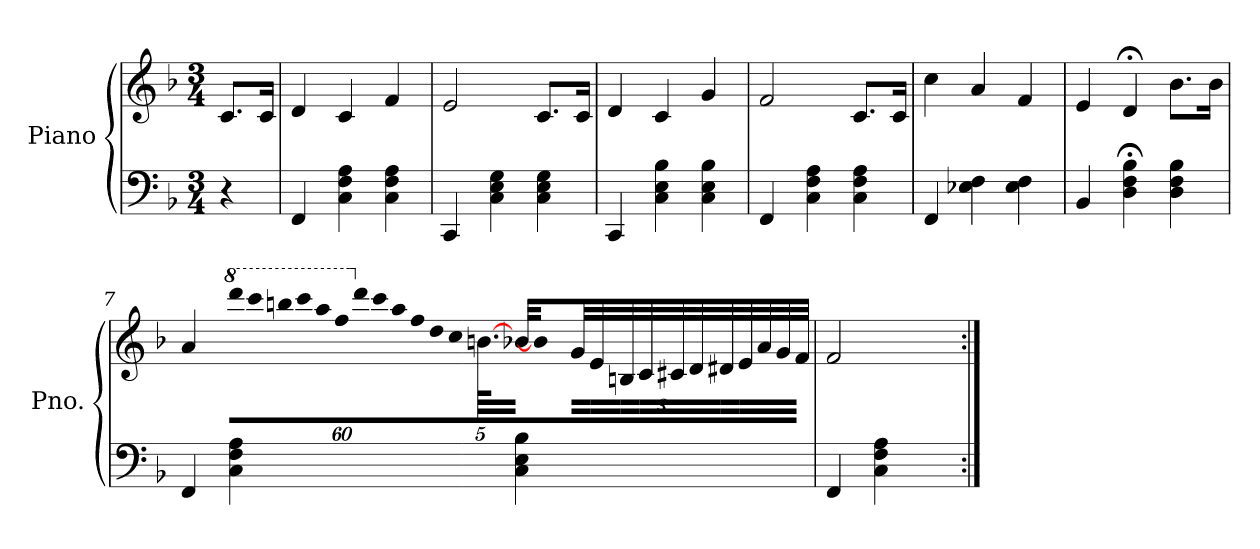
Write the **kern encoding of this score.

**kern	**kern
*part1	*part1
*staff2	*staff1
*I"Piano	*
*I'Pno.	*
*clefF4	*clefG2
*k[b-]	*k[b-]
*M3/4	*M3/4
*MM75	*MM75
=	=
4r	8.c/L
.	16c/Jk
=1	=1
4FF/	4d/
4C\ 4F\ 4A\	4c/
4C\ 4F\ 4A\	4f/
=2	=2
4CC/	2e/
4C\ 4E\ 4G\	.
4C\ 4E\ 4G\	8.c/L
.	16c/Jk
=3	=3
4CC/	4d/
4C\ 4E\ 4B-\	4c/
4C\ 4E\ 4B-\	4g/
=4	=4
4FF/	2f/
4C\ 4F\ 4A\	.
4C\ 4F\ 4A\	8.c/L
.	16c/Jk
=5	=5
4FF/	4cc\
4E-X\ 4F\	4a/
4E-\ 4F\	4f/
=6	=6
4BB-/	4e/
4D\;< 4F\;< 4B-\;<	4d;</
4D\ 4F\ 4B-\	8.b-\L
.	16b-\Jk
!!LO:LB:g=z
=7	=7
4FF/	4a/
*	*8va
*	*Xbrackettup
!	!LO:N:vis=8
4C\ 4F\ 4A\	1920%37dddd\L
!	!LO:N:vis=8
.	1920%37cccc\
!	!LO:N:vis=8
.	1920%37bbbn\
!	!LO:N:vis=8
.	1920%37cccc\
!	!LO:N:vis=8
.	1920%37aaa\
!	!LO:N:vis=8
.	1920%37fff\
*	*X8va
!	!LO:N:vis=8
.	1920%37ddd\
!	!LO:N:vis=8
.	1920%37ccc\
!	!LO:N:vis=8
.	1920%37aa\
!	!LO:N:vis=8
.	1920%37ff\
!	!LO:N:vis=8
.	1920%37dd\
!	!LO:N:vis=8
.	1920%37cc\
.	[80.bn\J
4C\ 4E\ 4B-\	48b-X/L
.	1920b\]
.	48g/
.	48e/
.	48Bn/
.	48c/
.	48c#X/
.	48d/
.	48d#X/
.	48e/
.	48a/
.	48g/
.	48f/J
1920ryy	.
=8	=8
4FF/	2f/
4C\ 4F\ 4A\	.
4ryy	4ryy
=:|!	=:|!
*-	*-
